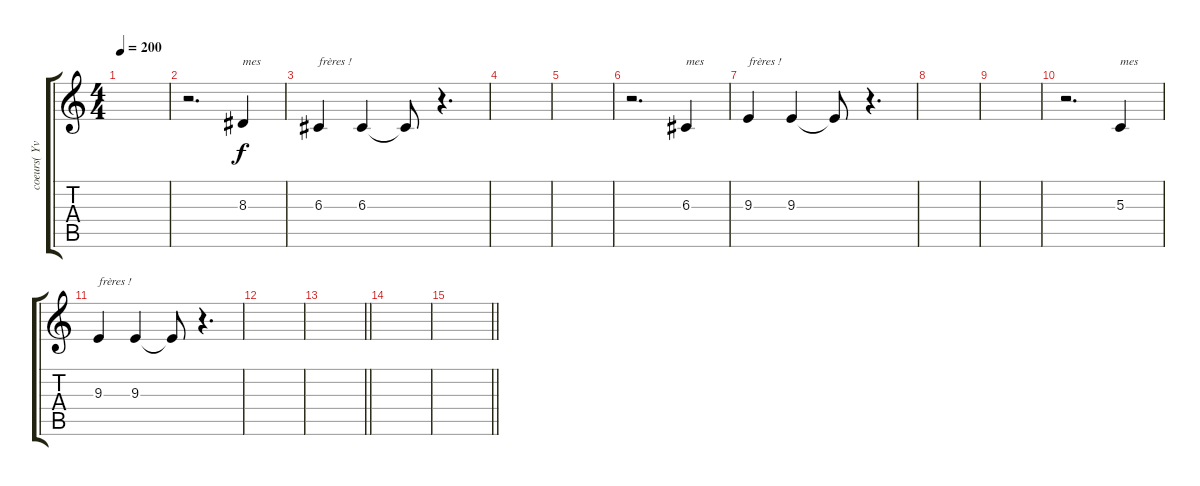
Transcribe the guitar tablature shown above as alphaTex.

\track ("coeurs( Yves et Vlad )" "coeurs( Yv") {instrument englishhorn}
\staff {score tabs}
\tuning (E4 B3 G3 D3 A2 E2) {hide}
\ts (4 4)
\tempo 200
\clef g2
\ks c
|
r.2{d} 8.3.4{txt "mes"} |
6.3.4{txt "frères !"} 6.3.4 6.3{t}.8 r.4{d} |
|
|
r.2{d} 6.3.4{txt "mes"} |
9.3.4{txt "frères !"} 9.3.4 9.3{t}.8 r.4{d} |
|
|
r.2{d} 5.3.4{txt "mes"} |
9.3.4{txt "frères !"} 9.3.4 9.3{t}.8 r.4{d} |
|
\barLineRight lightlight
|
|
\barLineRight lightlight
